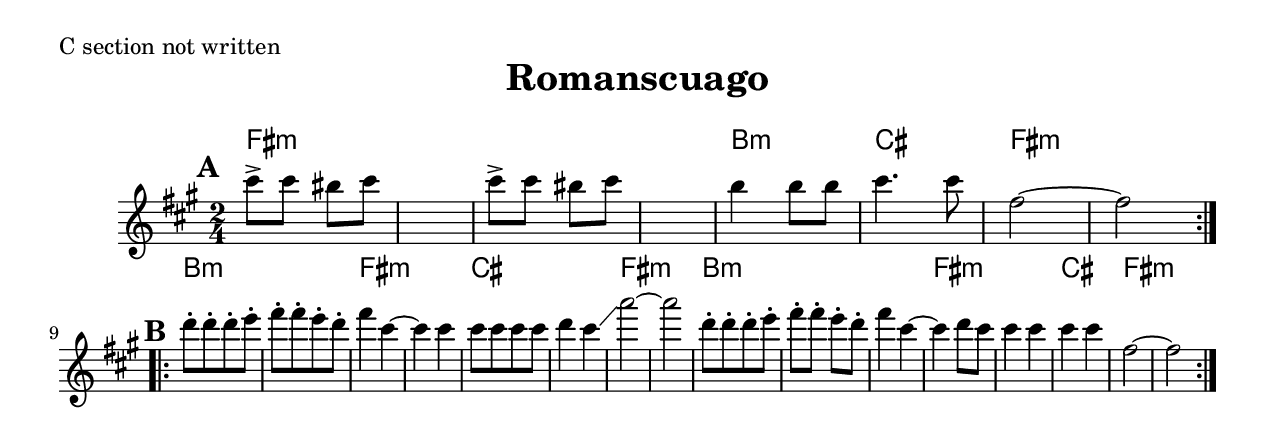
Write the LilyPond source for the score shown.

\version "2.18.0"
\include "english.ly"
\paper{
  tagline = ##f
  print-all-headers = ##t
  #(set-paper-size "letter")
}
date = #(strftime "%d-%m-%Y" (localtime (current-time)))

%\markup{ \italic{ " Updated " \date  }  }

\markup{ C section not written }

%#################################### Melody ########################
melody = \relative c''' {
  \clef treble
  \key fs \minor
  \time 2/4
  \set Score.markFormatter = #format-mark-box-alphabet

  %\partial 16*3 a16 d f   %lead in notes

  \repeat volta 2{
  \mark \default
    cs8->  cs bs cs
    s2
    cs8-> cs bs cs
    s2

    b4 b8 b
    cs4. cs8
    fs,2~
    fs2
    \break
  }
  %\alternative { { }{ } }

  \repeat volta 2{
  \mark \default
    d'8-.  [d-. d-. e-.]
    fs8-. [fs-. e-. d-.]
    fs4 cs~
    cs4 cs

    cs8 [cs cs cs ] %was [f e e e]
    d4 cs
    \glissando a'2~
    a2

    d,8-.  [d-. d-. e-.]
    fs8-. fs-. e-. d-.
    fs4 cs~
    cs4 d8 cs

    cs4 cs %d4 d
    cs4 cs
    fs,2~
    fs2
  }
  % \alternative { { }{ } }

}
%################################# Lyrics #####################
%\addlyrics{  }
%################################# Chords #######################
harmonies = \chordmode {
  fs2:m s2*3
  b2:m
  cs2
  fs2:m s2
  %b
  b2:m s2
  fs2:m s2
  cs2 s2
  fs2:m s2
  b2:m s2*2
  fs2:m s2
  cs2
  fs2:m

  %{old chords
   a2:m
    s2*3
    d2:m
    e2
    a2
    s2
    %b part
    d2:m
    s2
    a2
    s2*3
    f2
    s2
    d2:m
    s2*2
    a2:m
    s2
    e2
    a2:m
  %}

}


\score {
  <<
    \new ChordNames {
      \set chordChanges = ##t
      \harmonies
    }
    \new Staff
    \melody
  >>
  \header{
    title= "Romanscuago"
    subtitle=""
    composer= ""
    instrument =""
    arranger= ""
  }
  \layout{indent = 1.0\cm}
  \midi {
    \tempo 4 = 120

    % \midi { }
  }
}
%{
% more verses:
\markup{}
\markup {
  \fill-line {
    \hspace #0.1 % distance from left margin
    \column {
      \line { "1."
        \column {
          ""
        }
      }
      \hspace #0.2 % vertical distance between verses
      \line { "2."
        \column {
         ""
        }
      }
    }
    \hspace #0.1  % horiz. distance between columns
    \column {
      \line { "3."
        \column {
          ""
        }
      }
      \hspace #0.2 % distance between verses
      \line { "4."
        \column {
         ""
        }
      }
    }
    \hspace #0.1 % distance to right margin
  }
}

%}
